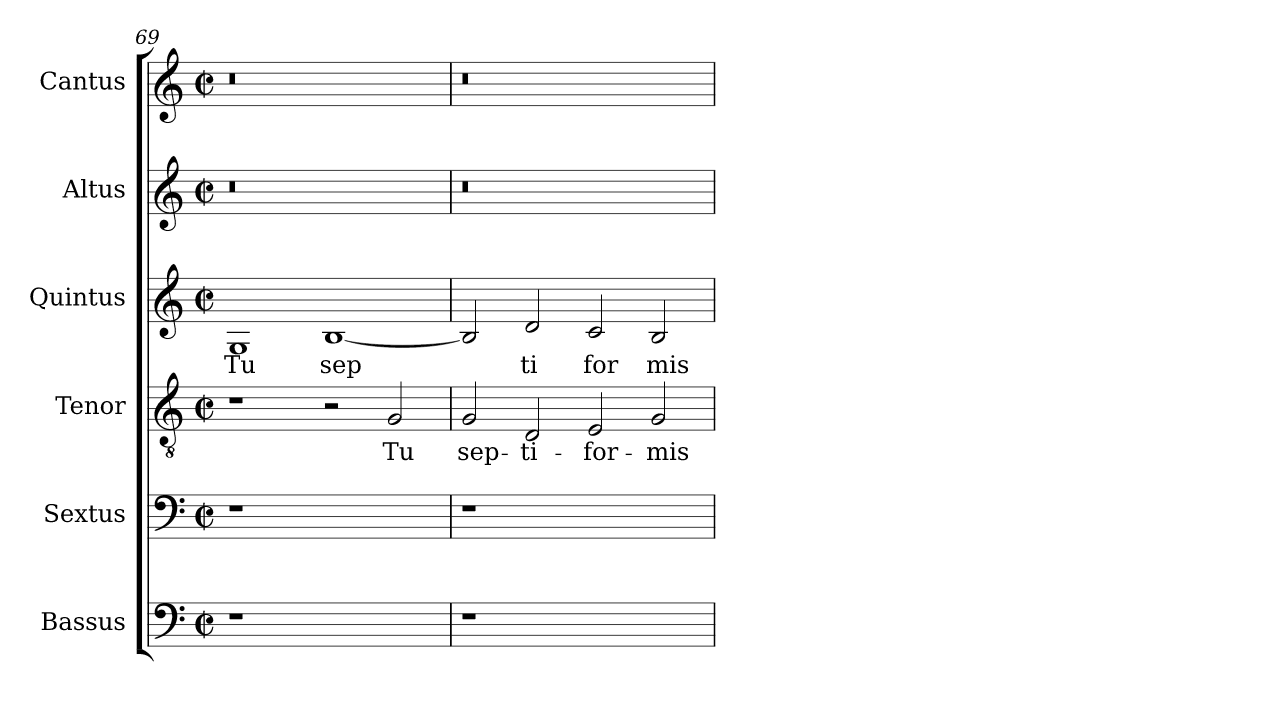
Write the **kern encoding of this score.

**kern	**kern	**kern	**text	**kern	**text	**kern	**kern
*part6	*part5	*part4	*part4	*part3	*part3	*part2	*part1
*staff6	*staff5	*staff4	*staff4	*staff3	*staff3	*staff2	*staff1
*I"Bassus	*I"Sextus	*I"Tenor	*	*I"Quintus	*	*I"Altus	*I"Cantus
*I'Bassus	*I'Sextus	*I'Tenor	*	*I'Quintus	*	*I'Altus	*I'Cantus
!!LO:PB:g=z
*clefF4	*clefF4	*clefGv2	*	*clefG2	*	*clefG2	*clefG2
*k[]	*k[]	*k[]	*	*k[]	*	*k[]	*k[]
*C:	*C:	*C:	*	*C:	*	*C:	*C:
*M2/2	*M2/2	*M2/2	*	*M2/2	*	*M2/2	*M2/2
*met(c|)	*met(c|)	*met(c|)	*	*met(c|)	*	*met(c|)	*met(c|)
=69	=69	=69	=69	=69	=69	=69	=69
!	!	!	!	!	!LO:LY:b:cj	!	!
1r	1r	1r	.	1G	Tu	0r	0r
!	!	!	!	!	!LO:LY:b:cj	!	!
1ryy	1ryy	2r	.	[<1B	sep	.	.
!	!	!	!LO:LY:b:cj	!	!	!	!
.	.	2G/	Tu	.	.	.	.
=70	=70	=70	=70	=70	=70	=70	=70
!	!	!	!LO:LY:b:cj	!	!LO:LY:b:cj	!	!
1r	1r	2G/	sep-	2B/]	.	0r	0r
!	!	!	!LO:LY:b:cj	!	!LO:LY:b:cj	!	!
.	.	2D/	-ti-	2d/	ti	.	.
!	!	!	!LO:LY:b:cj	!	!LO:LY:b:cj	!	!
1ryy	1ryy	2E/	-for-	2c/	for	.	.
!	!	!	!LO:LY:b:cj	!	!LO:LY:b:cj	!	!
.	.	2G/	-mis	2B/	mis	.	.
=	=	=	=	=	=	=	=
*-	*-	*-	*-	*-	*-	*-	*-
